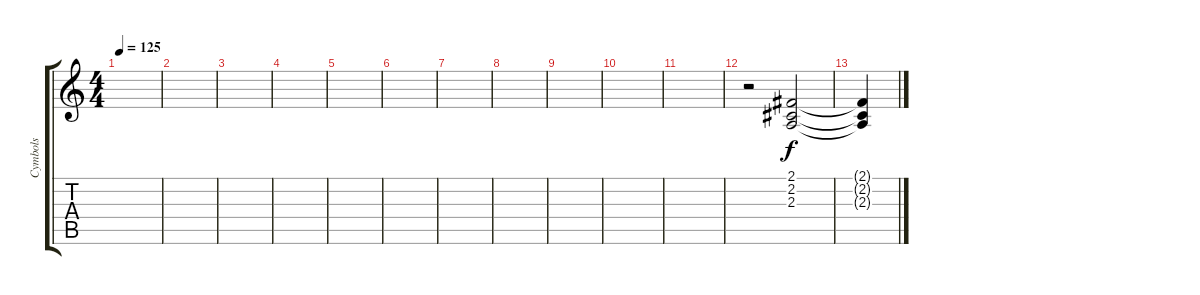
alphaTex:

\track ("Cymbols" "Cymbols") {instrument reversecymbal}
\staff {score tabs}
\tuning (E4 B3 G3 D3 A2 E2) {hide}
\ts (4 4)
\tempo 125
\clef g2
\ks c
|
|
|
|
|
|
|
|
|
|
|
r.2 (2.1 2.2 2.3).2{balance 8} |
(2.1{t} 2.2{t} 2.3{t}).4
